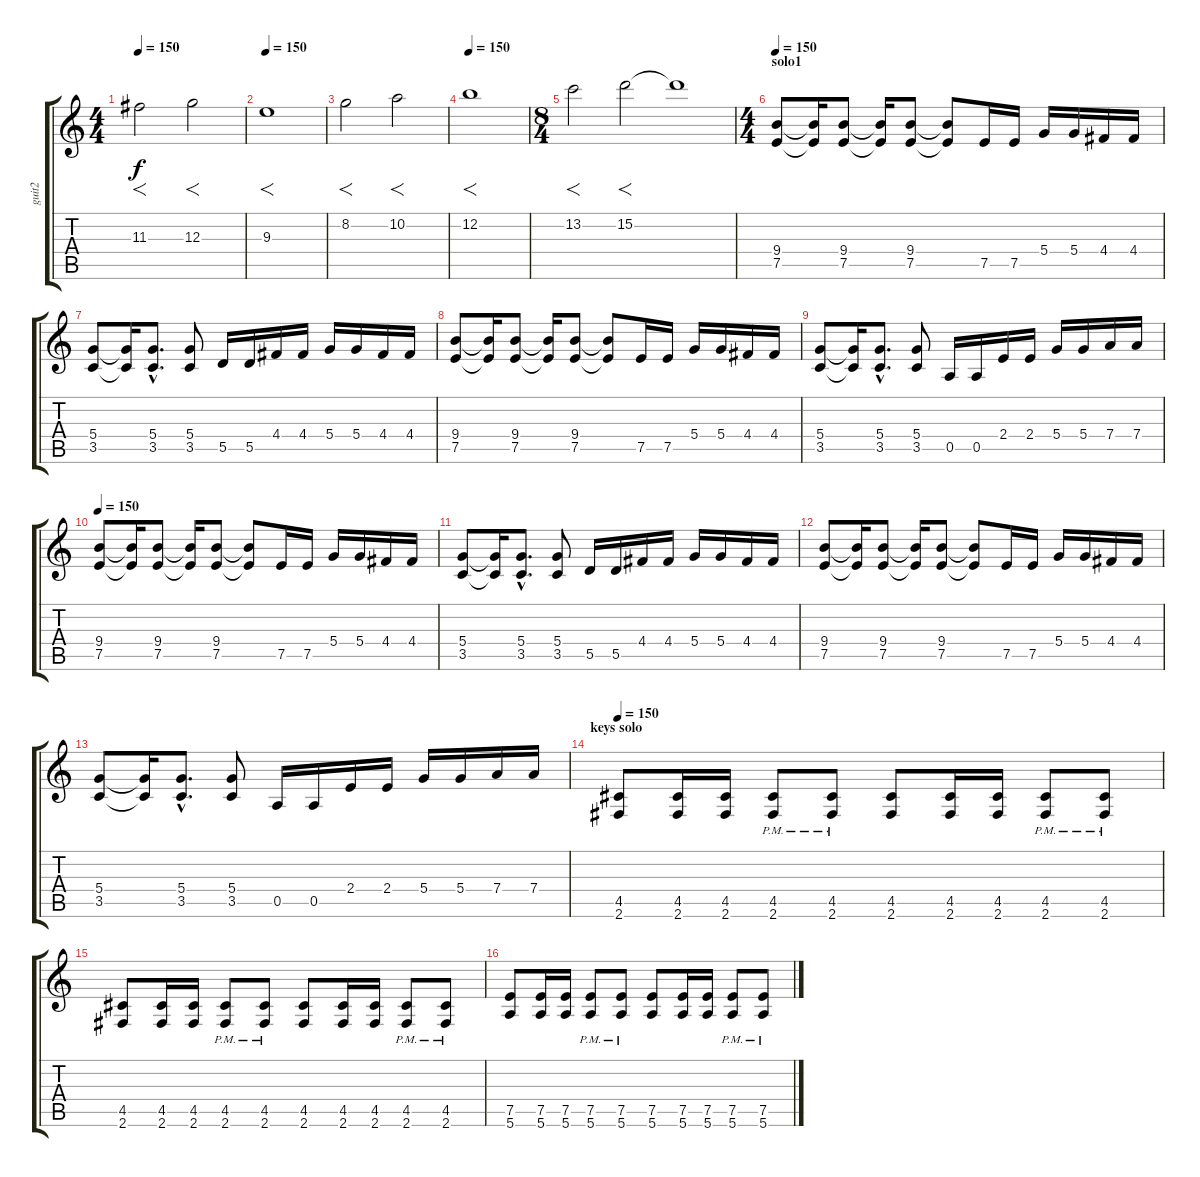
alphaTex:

\track ("guit2" "guit2") {instrument distortionguitar}
\staff {score tabs}
\tuning (E4 B3 G3 D3 A2 E2) {hide}
\ts (4 4)
\tempo 150
\clef g2
\ks c
11.3.2{f dy f} 12.3.2{f} |
\tempo 150
9.3.1{f} |
8.2.2{f} 10.2.2{f} |
\tempo 150
12.2.1{f} |
\ts (8 4)
13.2.2{f} 15.2.2{f} 15.2{t}.1 |
\ts (4 4)
\section ("" "solo1")
\tempo 150
(9.4 7.5).8 (9.4{t} 7.5{t}).16 (9.4 7.5).8 (9.4{t} 7.5{t}).16 (9.4 7.5).8 (9.4{t} 7.5{t}).8 7.5.16 7.5.16 5.4.16 5.4.16 4.4.16 4.4.16 |
(5.4 3.5).8 (5.4{t} 3.5{t}).16 (5.4{hac} 3.5{hac}).8{d} (5.4 3.5).8 5.5.16 5.5.16 4.4.16 4.4.16 5.4.16 5.4.16 4.4.16 4.4.16 |
(9.4 7.5).8 (9.4{t} 7.5{t}).16 (9.4 7.5).8 (9.4{t} 7.5{t}).16 (9.4 7.5).8 (9.4{t} 7.5{t}).8 7.5.16 7.5.16 5.4.16 5.4.16 4.4.16 4.4.16 |
(5.4 3.5).8 (5.4{t} 3.5{t}).16 (5.4{hac} 3.5{hac}).8{d} (5.4 3.5).8 0.5.16 0.5.16 2.4.16 2.4.16 5.4.16 5.4.16 7.4.16 7.4.16 |
\tempo 150
(9.4 7.5).8 (9.4{t} 7.5{t}).16 (9.4 7.5).8 (9.4{t} 7.5{t}).16 (9.4 7.5).8 (9.4{t} 7.5{t}).8 7.5.16 7.5.16 5.4.16 5.4.16 4.4.16 4.4.16 |
(5.4 3.5).8 (5.4{t} 3.5{t}).16 (5.4{hac} 3.5{hac}).8{d} (5.4 3.5).8 5.5.16 5.5.16 4.4.16 4.4.16 5.4.16 5.4.16 4.4.16 4.4.16 |
(9.4 7.5).8 (9.4{t} 7.5{t}).16 (9.4 7.5).8 (9.4{t} 7.5{t}).16 (9.4 7.5).8 (9.4{t} 7.5{t}).8 7.5.16 7.5.16 5.4.16 5.4.16 4.4.16 4.4.16 |
(5.4 3.5).8 (5.4{t} 3.5{t}).16 (5.4{hac} 3.5{hac}).8{d} (5.4 3.5).8 0.5.16 0.5.16 2.4.16 2.4.16 5.4.16 5.4.16 7.4.16 7.4.16 |
\section ("" "keys solo")
\tempo 150
(4.5 2.6).8{instrument distortionguitar} (4.5 2.6).16 (4.5 2.6).16 (4.5{pm} 2.6{pm}).8 (4.5{pm} 2.6{pm}).8 (4.5 2.6).8 (4.5 2.6).16 (4.5 2.6).16 (4.5{pm} 2.6{pm}).8 (4.5{pm} 2.6{pm}).8 |
(4.5 2.6).8 (4.5 2.6).16 (4.5 2.6).16 (4.5{pm} 2.6{pm}).8 (4.5{pm} 2.6{pm}).8 (4.5 2.6).8 (4.5 2.6).16 (4.5 2.6).16 (4.5{pm} 2.6{pm}).8 (4.5{pm} 2.6{pm}).8 |
(7.5 5.6).8 (7.5 5.6).16 (7.5 5.6).16 (7.5{pm} 5.6{pm}).8 (7.5{pm} 5.6{pm}).8 (7.5 5.6).8 (7.5 5.6).16 (7.5 5.6).16 (7.5{pm} 5.6{pm}).8 (7.5{pm} 5.6{pm}).8
